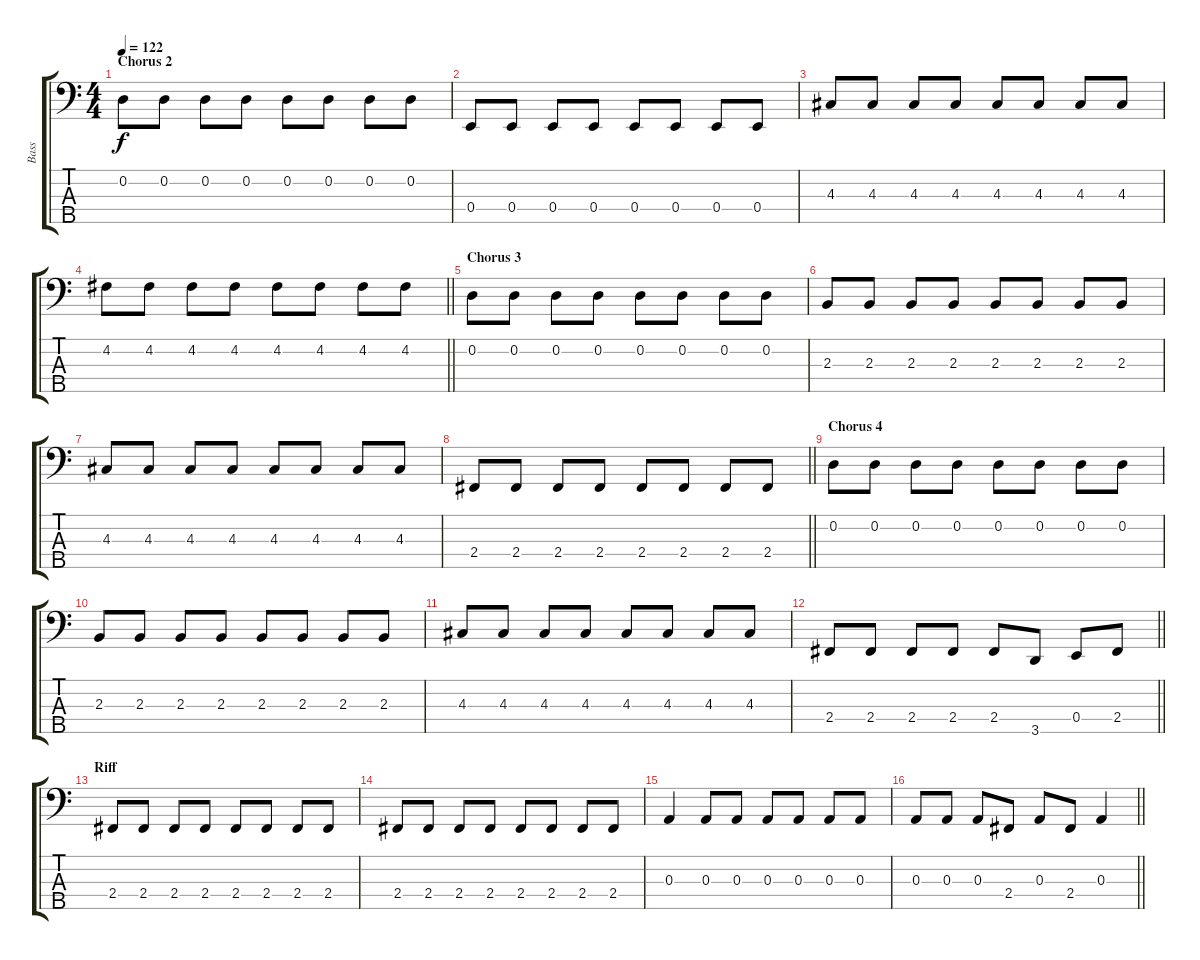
\track ("Bass" "Bass") {instrument electricbassfinger}
\staff {score tabs}
\tuning (G2 D2 A1 E1 B0) {hide}
\ts (4 4)
\section ("" "Chorus 2")
\tempo 122
\clef f4
\ks c
0.2.8{dy f} 0.2.8 0.2.8 0.2.8 0.2.8 0.2.8 0.2.8 0.2.8 |
0.4.8 0.4.8 0.4.8 0.4.8 0.4.8 0.4.8 0.4.8 0.4.8 |
4.3.8 4.3.8 4.3.8 4.3.8 4.3.8 4.3.8 4.3.8 4.3.8 |
\barLineRight lightlight
4.2.8 4.2.8 4.2.8 4.2.8 4.2.8 4.2.8 4.2.8 4.2.8 |
\section ("" "Chorus 3")
0.2.8 0.2.8 0.2.8 0.2.8 0.2.8 0.2.8 0.2.8 0.2.8 |
2.3.8 2.3.8 2.3.8 2.3.8 2.3.8 2.3.8 2.3.8 2.3.8 |
4.3.8 4.3.8 4.3.8 4.3.8 4.3.8 4.3.8 4.3.8 4.3.8 |
\barLineRight lightlight
2.4.8 2.4.8 2.4.8 2.4.8 2.4.8 2.4.8 2.4.8 2.4.8 |
\section ("" "Chorus 4")
0.2.8 0.2.8 0.2.8 0.2.8 0.2.8 0.2.8 0.2.8 0.2.8 |
2.3.8 2.3.8 2.3.8 2.3.8 2.3.8 2.3.8 2.3.8 2.3.8 |
4.3.8 4.3.8 4.3.8 4.3.8 4.3.8 4.3.8 4.3.8 4.3.8 |
\barLineRight lightlight
2.4.8 2.4.8 2.4.8 2.4.8 2.4.8 3.5.8 0.4.8 2.4.8 |
\section ("" "Riff")
2.4.8 2.4.8 2.4.8 2.4.8 2.4.8 2.4.8 2.4.8 2.4.8 |
2.4.8 2.4.8 2.4.8 2.4.8 2.4.8 2.4.8 2.4.8 2.4.8 |
0.3.4 0.3.8 0.3.8 0.3.8 0.3.8 0.3.8 0.3.8 |
\barLineRight lightlight
0.3.8 0.3.8 0.3.8 2.4.8 0.3.8 2.4.8 0.3.4
